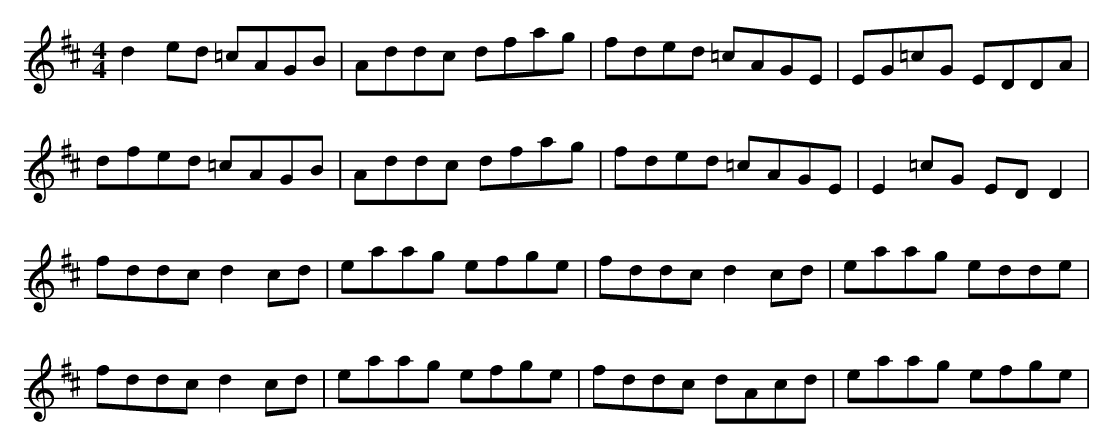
X:1
M:4/4
K:D
d2 ed =cAGB|Addc dfag|fded =cAGE|EG=cG EDDA|
dfed =cAGB|Addc dfag|fded =cAGE|E2 =cG ED D2|
fddc d2 cd|eaag efge|fddc d2 cd|eaag edde|
fddc d2 cd|eaag efge|fddc dAcd|eaag efge|
